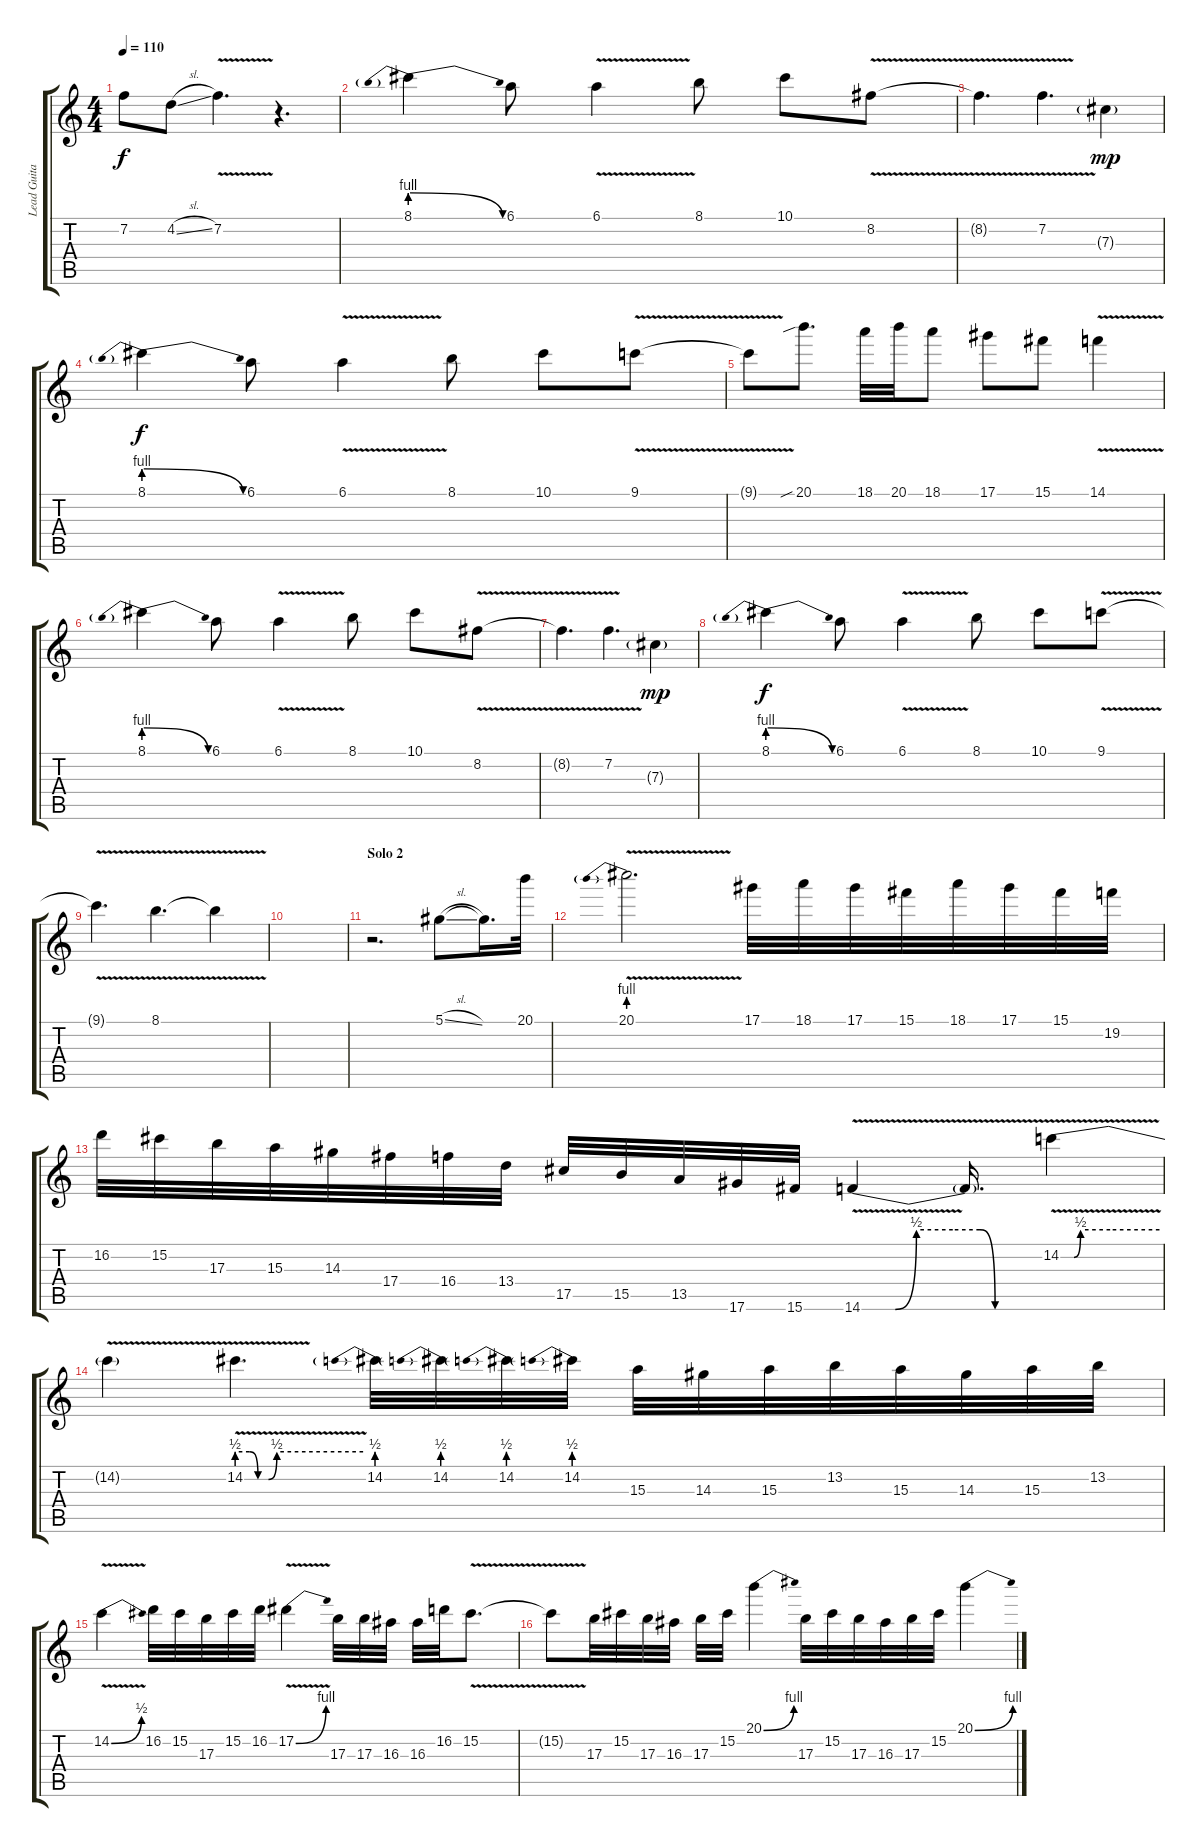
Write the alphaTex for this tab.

\track ("Lead Guitar (solo)" "Lead Guita") {instrument overdrivenguitar}
\staff {score tabs}
\tuning (Eb4 Bb3 Gb3 Db3 Ab2 Eb2) {hide}
\ts (4 4)
\tempo 110
\clef g2
\ks c
7.2.8{dy f} 4.2{sl}.8 7.2{v}.4{d} r.4{d} |
8.1{be (prebendrelease 0 4 60 0)}.4 6.1.8 6.1{v}.4 8.1.8 10.1.8 8.2{v}.8 |
8.2{t}.4{d} 7.2{v}.4{d} 7.3{g}.4{dy mp} |
8.1{be (prebendrelease 0 4 60 0)}.4{dy f} 6.1.8 6.1{v}.4 8.1.8 10.1.8 9.1{v}.8 |
9.1{t}.8 20.1{sib}.8{d} 18.1.32 20.1.32 18.1.8 17.1.8 15.1.8 14.1{v}.4 |
8.1{be (prebendrelease 0 4 60 0)}.4 6.1.8 6.1{v}.4 8.1.8 10.1.8 8.2{v}.8 |
8.2{t}.4{d} 7.2{v}.4{d} 7.3{g}.4{dy mp} |
8.1{be (prebendrelease 0 4 60 0)}.4{dy f} 6.1.8 6.1{v}.4 8.1.8 10.1.8 9.1{v}.8 |
9.1{t}.4{d} 8.1{v}.4{d} 8.1{t}.4 |
|
\section ("" "Solo 2")
r.2{d} 5.1{sl}.8{volume 16 balance 8} 5.1{t}.16{d} 20.1.32 |
20.1{be (prebend 0 4 60 4) v}.2{d} 17.1.32 18.1.32 17.1.32 15.1.32 18.1.32 17.1.32 15.1.32 19.2.32 |
16.2.32 15.2.32 17.3.32 15.3.32 14.3.32 17.4.32 16.4.32 13.4.32 17.5.32 15.5.32 13.5.32 17.6.32 15.6.32 14.6{be (custom 0 0 11 0 18 2 30 2 39 2 44 0 60 0) v}.4 14.6{t}.16{d} 14.2{be (custom 0 0 8 0 12 2 30 2 60 2) v}.4 |
14.2{t}.4 14.2{be (custom 0 2 6 2 10 0 15 0 19 2 60 2) v}.4{d} 14.2{be (prebend 0 2 60 2)}.32 14.2{be (prebend 0 2 60 2)}.32 14.2{be (prebend 0 2 60 2)}.32 14.2{be (prebend 0 2 60 2)}.32 15.3.32 14.3.32 15.3.32 13.2.32 15.3.32 14.3.32 15.3.32 13.2.32 |
14.2{be (bend 0 0 60 2) v}.4 16.2.32 15.2.32 17.3.32 15.2.32 16.2.32 17.2{be (bend 0 0 60 4) v}.4 17.3.32 17.3.32 16.3.32 16.3.32 16.2.32 15.2{v}.8{d} |
15.2{t}.8 17.3.32 15.2.32 17.3.32 16.3.32 17.3.32 15.2.32 20.1{be (bend 0 0 60 4)}.4 17.3.32 15.2.32 17.3.32 16.3.32 17.3.32 15.2.32 20.1{be (bend 0 0 60 4)}.4
